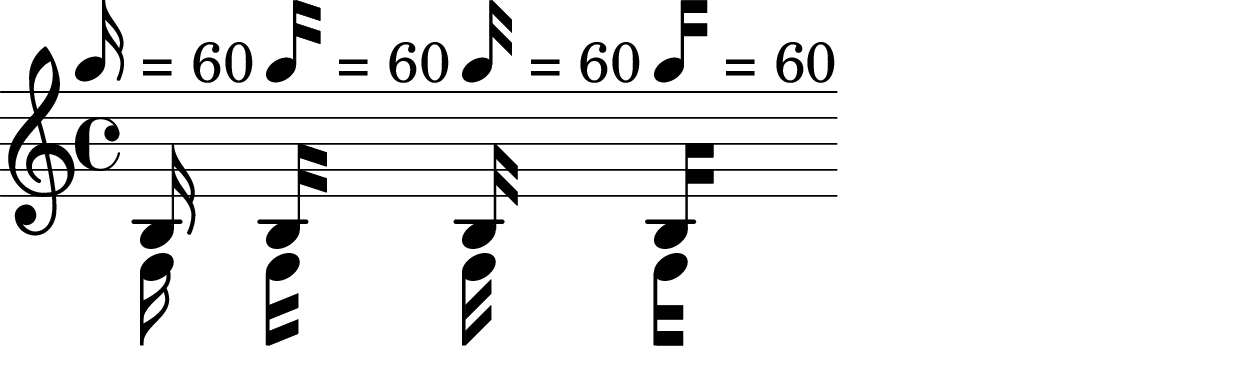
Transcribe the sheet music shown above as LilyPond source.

%% Generated by lilypond-book
%% Options: [exampleindent=10.16\mm,indent=0\mm,line-width=160\mm,paper-height=845.047\pt,paper-width=597.508\pt,papersize='(cons (* 597.508 pt) (* 845.047 pt))]
\include "lilypond-book-preamble.ly"


% ****************************************************************
% Start cut-&-pastable-section
% ****************************************************************

#(ly:set-option 'eps-box-padding 3.000000)



\paper {
  #(set-paper-size '(cons (* 597.508 pt) (* 845.047 pt)))
  indent = 0\mm
  line-width = 160\mm
  % offset the left padding, also add 1mm as lilypond creates cropped
  % images with a little space on the right
  line-width = #(- line-width (* mm  3.000000) (* mm 1))
}

\layout {
  
}




% ****************************************************************
% ly snippet:
% ****************************************************************
\sourcefilename "/lilypond-2.25.21/input/regression/flags-straight-layout-staff-size.ly"
\sourcefileline 0
\version "2.23.14"

\header {
  texidoc = "Straight flags scale according to @code{layout-set-staff-size} in
@code{MetronomeMark}, @code{TextScript} and music."
}

\layout { \markLengthOn }

note = { \autoBeamOff \tempo 16 = 60 b16_\markup \note-by-number #4 #0 #-1 }

mus = {
  \note
  \override Score.MetronomeMark.flag-style = #'modern-straight-flag
  \override TextScript.flag-style = #'modern-straight-flag
  \override Flag.stencil = #modern-straight-flag
  \note
  \override Score.MetronomeMark.flag-style = #'old-straight-flag
  \override TextScript.flag-style = #'old-straight-flag
  \override Flag.stencil = #old-straight-flag
  \note
  \override Score.MetronomeMark.flag-style = #'flat-flag
  \override TextScript.flag-style = #'flat-flag
  \override Flag.stencil = #flat-flag
  \note
}

\score { \mus \layout { #(layout-set-staff-size 6) } }

\score { \mus }

\score { \mus \layout { #(layout-set-staff-size 50) } }



% ****************************************************************
% end ly snippet
% ****************************************************************
